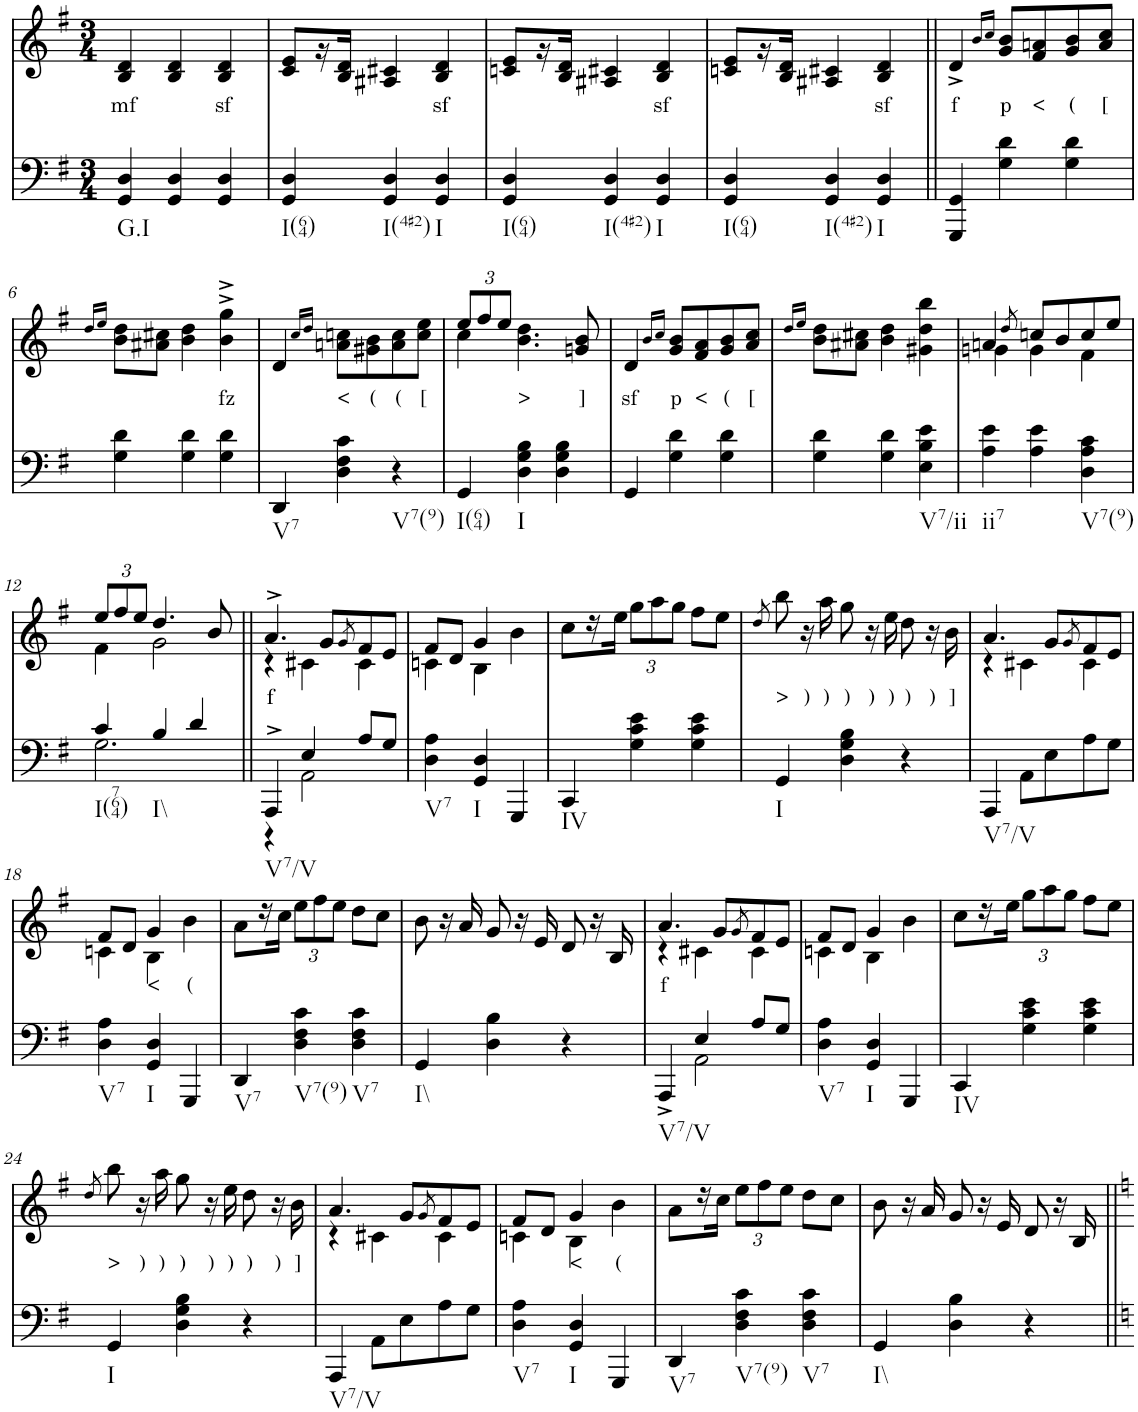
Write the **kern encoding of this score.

**kern	**kern	**text
*part2	*part1	*part1
*staff2	*staff1	*staff1
*I"Piano	*I"Piano	*
*I'Pno	*I'Pno	*
*clefF4	*clefG2	*
*k[f#]	*k[f#]	*
*G:	*G:	*
*M3/4	*M3/4	*
=1	=1	=1
!LO:TX:b:t=G.I	!	!
!	!	!LO:LY:b
4GG/ 4D/	4B/ 4d/	mf
4GG/ 4D/	4B/ 4d/	.
!	!	!LO:LY:b
4GG/ 4D/	4B/ 4d/	sf
=2	=2	=2
!LO:TX:b:t=I(64)	!	!
4GG/ 4D/	8c/ 8e/L	.
.	16r	.
.	16B/ 16d/JJ	.
!LO:TX:b:t=I(4#2)	!	!
4GG/ 4D/	4A#X/ 4c#X/	.
!LO:TX:b:t=I	!	!
!	!	!LO:LY:b
4GG/ 4D/	4B/ 4d/	sf
=3	=3	=3
!LO:TX:b:t=I(64)	!	!
4GG/ 4D/	8cn/ 8e/L	.
.	16r	.
.	16B/ 16d/JJ	.
!LO:TX:b:t=I(4#2)	!	!
4GG/ 4D/	4A#X/ 4c#X/	.
!LO:TX:b:t=I	!	!
!	!	!LO:LY:b
4GG/ 4D/	4B/ 4d/	sf
=4	=4	=4
!LO:TX:b:t=I(64)	!	!
4GG/ 4D/	8cn/ 8e/L	.
.	16r	.
.	16B/ 16d/JJ	.
!LO:TX:b:t=I(4#2)	!	!
4GG/ 4D/	4A#X/ 4c#X/	.
!LO:TX:b:t=I	!	!
!	!	!LO:LY:b
4GG/ 4D/	4B/ 4d/	sf
=5||	=5||	=5||
!	!	!LO:LY:b
4GGG/ 4GG/	4d^/	f
.	16qb/LL	.
.	16qcc/JJ	.
!	!	!LO:LY:b
4G\ 4d\	8g/ 8b/L	p
!	!	!LO:LY:b
.	8f#/ 8an/	<
!	!	!LO:LY:b
4G\ 4d\	8g/ 8b/	(
!	!	!LO:LY:b
.	8a/ 8cc/J	[
!!LO:LB:g=z
=6	=6	=6
.	16qdd/LL	.
.	16qee/JJ	.
4G\ 4d\	8b\ 8dd\L	.
.	8a#X\ 8cc#X\J	.
4G\ 4d\	4b\ 4dd\	.
!	!	!LO:LY:b
4G\ 4d\	4b\^ 4gg\^	fz
=7	=7	=7
!LO:TX:b:t=V7	!	!
4DD/	4d/	.
.	16qcc/LL	.
.	16qdd/JJ	.
!	!	!LO:LY:b
4D\ 4F#\ 4c\	8an\ 8ccn\L	<
!	!	!LO:LY:b
.	8g#X\ 8b\	(
!LO:TX:b:t=V7(9)	!	!
!	!	!LO:LY:b
4r	8a\ 8cc\	(
!	!	!LO:LY:b
.	8cc\ 8ee\J	[
=8	=8	=8
*	*Xbrackettup	*
*	*^	*
!LO:TX:b:t=I(64)	!	!	!
4GG/	12ee/L	4cc\	.
.	12ff#/	.	.
.	12ee/J	.	.
!LO:TX:b:t=I	!	!	!
!	!	!	!LO:LY:b
4D\ 4G\ 4B\	2ryy	4.b\ 4.dd\	>
4D\ 4G\ 4B\	.	.	.
!	!	!	!LO:LY:b
.	.	8gn/ 8b/	]
=9	=9	=9	=9
!	!	!	!LO:LY:b
*	*v	*v	*
4GG/	4d/	sf
.	16qb/LL	.
.	16qcc/JJ	.
!	!	!LO:LY:b
4G\ 4d\	8g/ 8b/L	p
!	!	!LO:LY:b
.	8f#/ 8a/	<
!	!	!LO:LY:b
4G\ 4d\	8g/ 8b/	(
!	!	!LO:LY:b
.	8a/ 8cc/J	[
=10	=10	=10
.	16qdd/LL	.
.	16qee/JJ	.
4G\ 4d\	8b\ 8dd\L	.
.	8a#X\ 8cc#X\J	.
4G\ 4d\	4b\ 4dd\	.
!LO:TX:b:t=V7/ii	!	!
4E\ 4B\ 4e\	4g#X\ 4dd\ 4bb\	.
=11	=11	=11
*	*^	*
!LO:TX:b:t=ii7	!	!	!
4A\ 4e\	4an/	4gn\	.
.	8qdd/	.	.
4A\ 4e\	8ccn/L	4g\	.
.	8b/	.	.
!LO:TX:b:t=V7(9)	!	!	!
4D\ 4A\ 4c\	8cc/	4f#\	.
.	8ee/J	.	.
!!LO:LB:g=z	!!
=12	=12	=12	=12
*^	*	*	*
!LO:TX:b:t=I(764)	!	!	!	!
4c/	2.G\	12ee/L	4f#\	.
.	.	12ff#/	.	.
.	.	12ee/J	.	.
!LO:TX:b:t=I\\	!	!	!	!
4B/	.	4.dd/	2g\	.
4d/	.	.	.	.
.	.	8b/	.	.
=13||	=13||	=13||	=13||	=13||
!LO:TX:b:t=V7/V	!	!	!	!
!	!	!	!	!LO:LY:b
4AAA^/	4r	4.a^/	4r	f
4E/	2AA\	.	4c#X\	.
.	.	8g/L	.	.
.	.	8qg/	.	.
8A/L	.	8f#/	4c#\	.
8G/J	.	8e/J	.	.
*v	*v	*	*	*
=14	=14	=14	=14
!LO:TX:b:t=V7	!	!	!
4D\ 4A\	8f#/L	4cn\	.
.	8d/J	.	.
!LO:TX:b:t=I	!	!	!
4GG/ 4D/	4g/	4B\	.
4GGG/	4ryy	4b\	.
=15	=15	=15	=15
!LO:TX:b:t=IV	!	!	!
*	*v	*v	*
4CC/	8cc\L	.
.	16r	.
.	16ee\JJ	.
4G\ 4c\ 4e\	12gg\L	.
.	12aa\	.
.	12gg\J	.
4G\ 4c\ 4e\	8ff#\L	.
.	8ee\J	.
=16	=16	=16
.	8qdd/	.
!LO:TX:b:t=I	!	!
!	!	!LO:LY:b
4GG/	8bb\	>
!	!	!LO:LY:b
.	16r	)
!	!	!LO:LY:b
.	16aa\	)
!	!	!LO:LY:b
4D\ 4G\ 4B\	8gg\	)
!	!	!LO:LY:b
.	16r	)
!	!	!LO:LY:b
.	16ee\	)
!	!	!LO:LY:b
4r	8dd\	)
!	!	!LO:LY:b
.	16r	)
!	!	!LO:LY:b
.	16b\	]
=17	=17	=17
*	*^	*
!LO:TX:b:t=V7/V	!	!	!
4AAA/	4.a/	4r	.
8AA\L	.	4c#X\	.
8E\	8g/L	.	.
.	8qg/	.	.
8A\	8f#/	4c#\	.
8G\J	8e/J	.	.
!!LO:LB:g=z	!!
=18	=18	=18	=18
!LO:TX:b:t=V7	!	!	!
4D\ 4A\	8f#/L	4cn\	.
.	8d/J	.	.
!LO:TX:b:t=I	!	!	!
!	!	!	!LO:LY:b
4GG/ 4D/	4g/	4B\	<
!	!	!	!LO:LY:b
4GGG/	4ryy	4b\	(
=19	=19	=19	=19
!LO:TX:b:t=V7	!	!	!
*	*v	*v	*
4DD/	8a\L	.
.	16r	.
.	16cc\JJ	.
!LO:TX:b:t=V7(9)	!	!
4D\ 4F#\ 4c\	12ee\L	.
.	12ff#\	.
.	12ee\J	.
!LO:TX:b:t=V7	!	!
4D\ 4F#\ 4c\	8dd\L	.
.	8cc\J	.
=20	=20	=20
!LO:TX:b:t=I\\	!	!
4GG/	8b\	.
.	16r	.
.	16a/	.
4D\ 4B\	8g/	.
.	16r	.
.	16e/	.
4r	8d/	.
.	16r	.
.	16B/	.
=21	=21	=21
*^	*^	*
!LO:TX:b:t=V7/V	!	!	!	!
!	!	!	!	!LO:LY:b
4AAA^/	4ryy	4.a/	4r	f
4E/	2AA\	.	4c#X\	.
.	.	8g/L	.	.
.	.	8qg/	.	.
8A/L	.	8f#/	4c#\	.
8G/J	.	8e/J	.	.
*v	*v	*	*	*
=22	=22	=22	=22
!LO:TX:b:t=V7	!	!	!
4D\ 4A\	8f#/L	4cn\	.
.	8d/J	.	.
!LO:TX:b:t=I	!	!	!
4GG/ 4D/	4g/	4B\	.
4GGG/	4ryy	4b\	.
=23	=23	=23	=23
!LO:TX:b:t=IV	!	!	!
*	*v	*v	*
4CC/	8cc\L	.
.	16r	.
.	16ee\JJ	.
4G\ 4c\ 4e\	12gg\L	.
.	12aa\	.
.	12gg\J	.
4G\ 4c\ 4e\	8ff#\L	.
.	8ee\J	.
!!LO:LB:g=z
=24	=24	=24
.	8qdd/	.
!LO:TX:b:t=I	!	!
!	!	!LO:LY:b
4GG/	8bb\	>
!	!	!LO:LY:b
.	16r	)
!	!	!LO:LY:b
.	16aa\	)
!	!	!LO:LY:b
4D\ 4G\ 4B\	8gg\	)
!	!	!LO:LY:b
.	16r	)
!	!	!LO:LY:b
.	16ee\	)
!	!	!LO:LY:b
4r	8dd\	)
!	!	!LO:LY:b
.	16r	)
!	!	!LO:LY:b
.	16b\	]
=25	=25	=25
*	*^	*
!LO:TX:b:t=V7/V	!	!	!
4AAA/	4.a/	4r	.
8AA\L	.	4c#X\	.
8E\	8g/L	.	.
.	8qg/	.	.
8A\	8f#/	4c#\	.
8G\J	8e/J	.	.
=26	=26	=26	=26
!LO:TX:b:t=V7	!	!	!
4D\ 4A\	8f#/L	4cn\	.
.	8d/J	.	.
!LO:TX:b:t=I	!	!	!
!	!	!	!LO:LY:b
4GG/ 4D/	4g/	4B\	<
!	!	!	!LO:LY:b
4GGG/	4ryy	4b\	(
=27	=27	=27	=27
!LO:TX:b:t=V7	!	!	!
*	*v	*v	*
4DD/	8a\L	.
.	16r	.
.	16cc\JJ	.
!LO:TX:b:t=V7(9)	!	!
4D\ 4F#\ 4c\	12ee\L	.
.	12ff#\	.
.	12ee\J	.
!LO:TX:b:t=V7	!	!
4D\ 4F#\ 4c\	8dd\L	.
.	8cc\J	.
=28	=28	=28
!LO:TX:b:t=I\\	!	!
4GG/	8b\	.
.	16r	.
.	16a/	.
4D\ 4B\	8g/	.
.	16r	.
.	16e/	.
4r	8d/	.
.	16r	.
.	16B/	.
=||	=||	=||
*-	*-	*-
